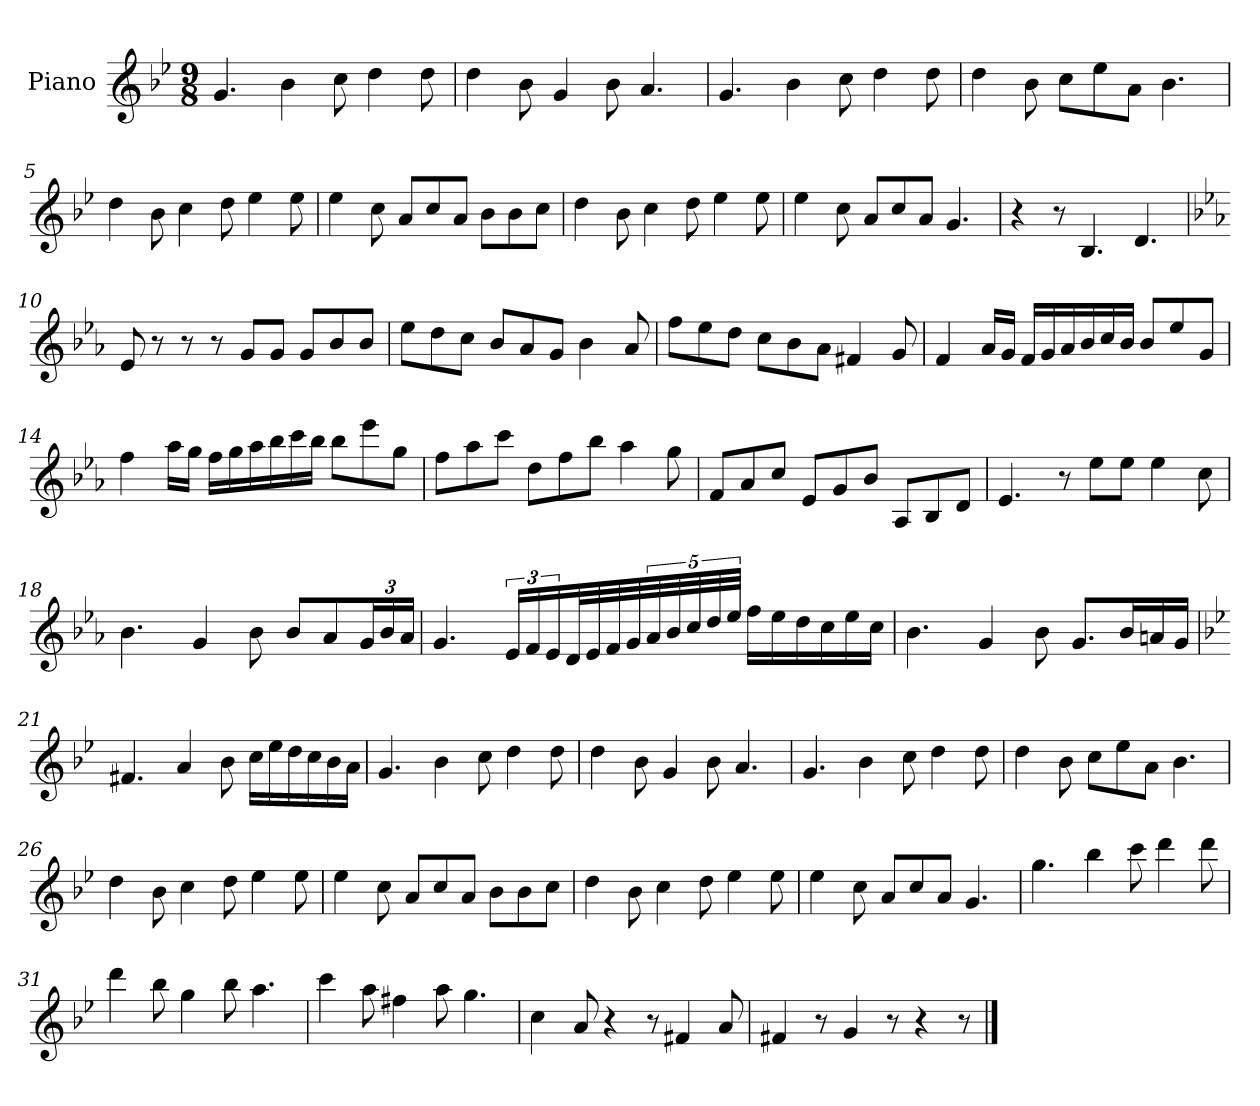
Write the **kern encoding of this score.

**kern
*part1
*staff1
*I"Piano
*I'Pno
*clefG2
*k[b-e-]
*g:
*M9/8
*MM72
=1
4.g
4b-
8cc
4dd
8dd
=2
4dd
8b-
4g
8b-
4.a
=3
4.g
4b-
8cc
4dd
8dd
=4
4dd
8b-
8cc\L
8ee-\
8a\J
4.b-
=5
4dd
8b-
4cc
8dd
4ee-
8ee-
=6
4ee-
8cc
8a/L
8cc/
8a/J
8b-\L
8b-\
8cc\J
=7
4dd
8b-
4cc
8dd
4ee-
8ee-
=8
4ee-
8cc
8a/L
8cc/
8a/J
4.g
=9
4r
8r
4.B-
4.d
=10
*k[b-e-a-]
8e-
8r
8r
8r
8g/L
8g/J
8g/L
8b-/
8b-/J
=11
8ee-\L
8dd\
8cc\J
8b-/L
8a-/
8g/J
4b-
8a-
=12
8ff\L
8ee-\
8dd\J
8cc\L
8b-\
8a-\J
4f#X
8g
=13
4f
16a-/LL
16g/JJ
16f/LL
16g/
16a-/
16b-/
16cc/
16b-/JJ
8b-/L
8ee-/
8g/J
=14
4ff
16aa-\LL
16gg\JJ
16ff\LL
16gg\
16aa-\
16bb-\
16ccc\
16bb-\JJ
8bb-\L
8eee-\
8gg\J
=15
8ff\L
8aa-\
8ccc\J
8dd\L
8ff\
8bb-\J
4aa-
8gg
=16
8f/L
8a-/
8cc/J
8e-/L
8g/
8b-/J
8A-/L
8B-/
8d/J
=17
4.e-
8r
8ee-\L
8ee-\J
4ee-
8cc
=18
4.b-
4g
8b-
8b-/L
8a-/
24g/L
24b-/
24a-/JJ
=19
4.g
24e-/LL
24f/
24e-/
32d/L
32e-/
32f/
32g/
40a-/
40b-/
40cc/
40dd/
40ee-/JJJ
16ff\LL
16ee-\
16dd\
16cc\
16ee-\
16cc\JJ
=20
4.b-
4g
8b-
8.g/L
16b-/L
16an/
16g/JJ
=21
*k[b-e-]
4.f#X
4a
8b-
16cc\LL
16ee-\
16dd\
16cc\
16b-\
16a\JJ
=22
4.g
4b-
8cc
4dd
8dd
=23
4dd
8b-
4g
8b-
4.a
=24
4.g
4b-
8cc
4dd
8dd
=25
4dd
8b-
8cc\L
8ee-\
8a\J
4.b-
=26
4dd
8b-
4cc
8dd
4ee-
8ee-
=27
4ee-
8cc
8a/L
8cc/
8a/J
8b-\L
8b-\
8cc\J
=28
4dd
8b-
4cc
8dd
4ee-
8ee-
=29
4ee-
8cc
8a/L
8cc/
8a/J
4.g
=30
4.gg
4bb-
8ccc
4ddd
8ddd
=31
4ddd
8bb-
4gg
8bb-
4.aa
=32
4ccc
8aa
4ff#X
8aa
4.gg
=33
4cc
8a
4r
8r
4f#X
8a
=34
4f#X
8r
4g
8r
4r
8r
==
*-
